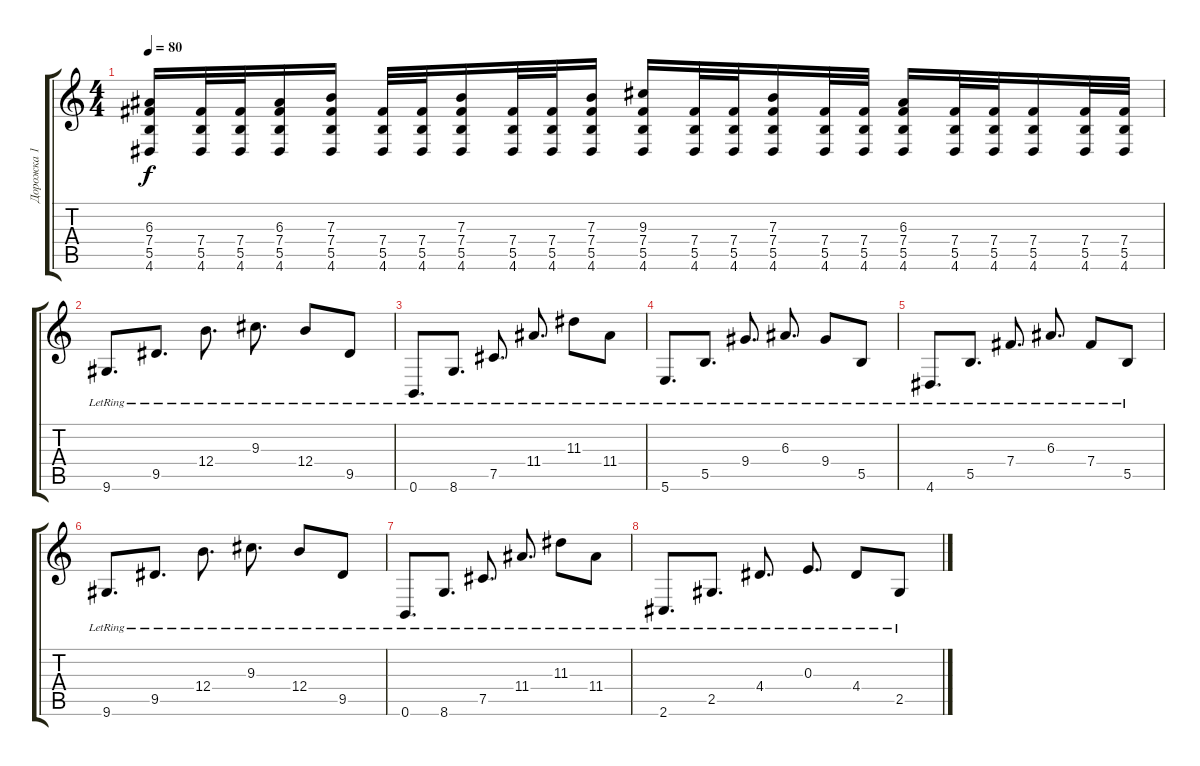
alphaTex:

\track ("Дорожка 1" "Дорожка 1") {instrument acousticguitarsteel}
\staff {score tabs}
\tuning (Db4 Ab3 E3 B2 Gb2 B1) {hide}
\ts (4 4)
\tempo 80
\clef g2
\ks c
(6.3 7.4 5.5 4.6).16{dy f} (7.4 5.5 4.6).32 (7.4 5.5 4.6).32 (6.3 7.4 5.5 4.6).16 (7.3 7.4 5.5 4.6).16 (7.4 5.5 4.6).32 (7.4 5.5 4.6).32 (7.3 7.4 5.5 4.6).16 (7.4 5.5 4.6).32 (7.4 5.5 4.6).32 (7.3 7.4 5.5 4.6).16 (9.3 7.4 5.5 4.6).16 (7.4 5.5 4.6).32 (7.4 5.5 4.6).32 (7.3 7.4 5.5 4.6).16 (7.4 5.5 4.6).32 (7.4 5.5 4.6).32 (6.3 7.4 5.5 4.6).16 (7.4 5.5 4.6).32 (7.4 5.5 4.6).32 (7.4 5.5 4.6).16 (7.4 5.5 4.6).32 (7.4 5.5 4.6).32 |
9.6{lr}.8{d} 9.5{lr}.8{d} 12.4{lr}.8{d} 9.3{lr}.8{d} 12.4{lr}.8 9.5{lr}.8 |
0.6{lr}.8{d} 8.6{lr}.8{d} 7.5{lr}.8{d} 11.4{lr}.8{d} 11.3{lr}.8 11.4{lr}.8 |
5.6{lr}.8{d} 5.5{lr}.8{d} 9.4{lr}.8{d} 6.3{lr}.8{d} 9.4{lr}.8 5.5{lr}.8 |
4.6{lr}.8{d} 5.5{lr}.8{d} 7.4{lr}.8{d} 6.3{lr}.8{d} 7.4{lr}.8 5.5{lr}.8 |
9.6{lr}.8{d} 9.5{lr}.8{d} 12.4{lr}.8{d} 9.3{lr}.8{d} 12.4{lr}.8 9.5{lr}.8 |
0.6{lr}.8{d} 8.6{lr}.8{d} 7.5{lr}.8{d} 11.4{lr}.8{d} 11.3{lr}.8 11.4{lr}.8 |
2.6{lr}.8{d} 2.5{lr}.8{d} 4.4{lr}.8{d} 0.3{lr}.8{d} 4.4{lr}.8 2.5{lr}.8
